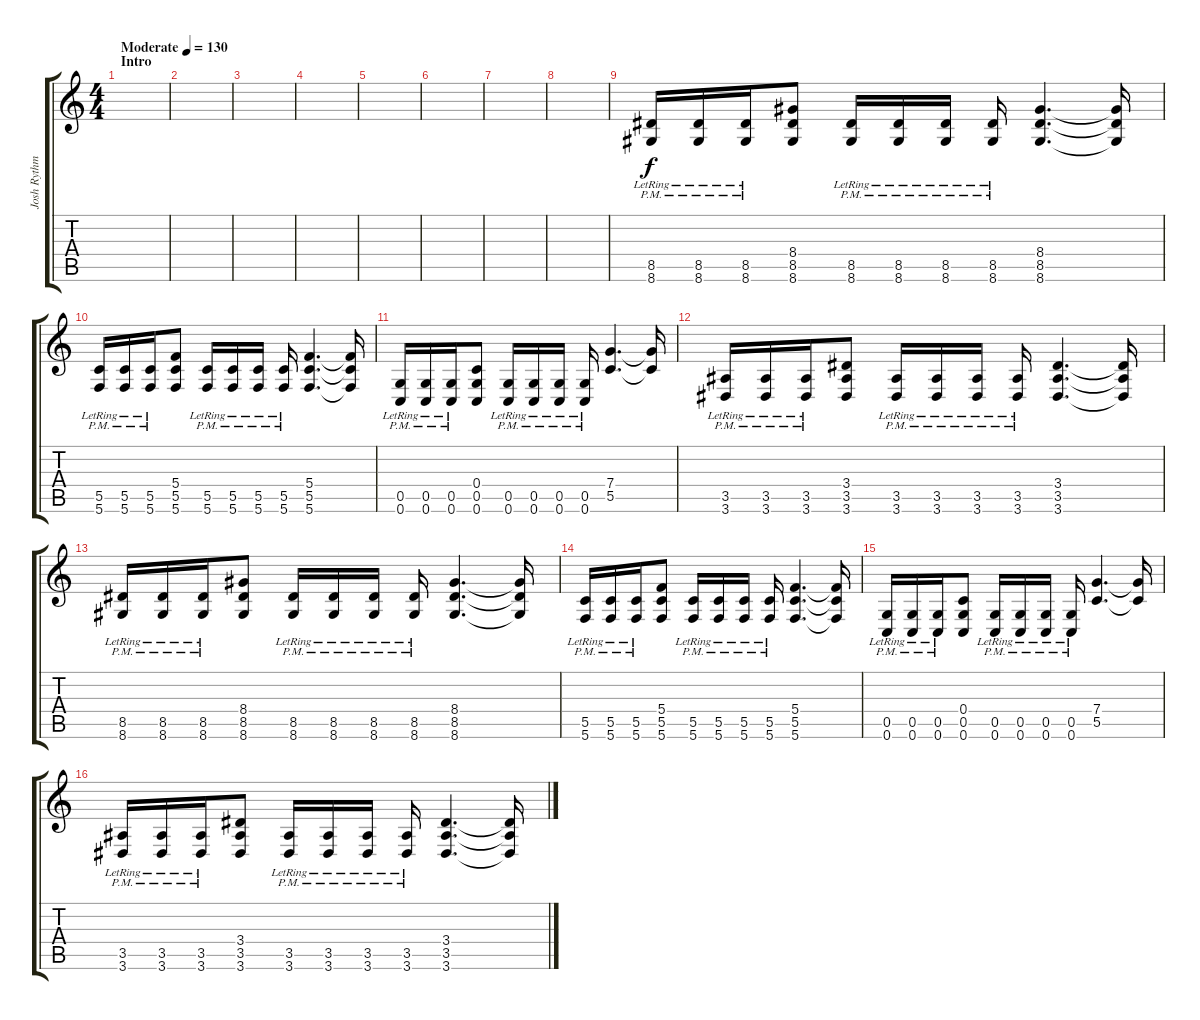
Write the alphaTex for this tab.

\track ("Josh Rythm" "Josh Rythm") {instrument distortionguitar}
\staff {score tabs}
\tuning (D4 A3 F3 C3 G2 C2) {hide}
\ts (4 4)
\section ("" "Intro")
\tempo (130 "Moderate")
\clef g2
\ks c
|
|
|
|
|
|
|
|
(8.5{pm lr} 8.6{pm lr}).16 (8.5{pm lr} 8.6{pm lr}).16 (8.5{pm lr} 8.6{pm lr}).16 (8.4 8.5 8.6).8 (8.5{pm lr} 8.6{pm lr}).16 (8.5{pm lr} 8.6{pm lr}).16 (8.5{pm lr} 8.6{pm lr}).16 (8.5{pm lr} 8.6{pm lr}).16 (8.4 8.5 8.6).4{d} (8.4{t} 8.5{t} 8.6{t}).16 |
(5.5{pm lr} 5.6{pm lr}).16 (5.5{pm lr} 5.6{pm lr}).16 (5.5{pm lr} 5.6{pm lr}).16 (5.4 5.5 5.6).8 (5.5{pm lr} 5.6{pm lr}).16 (5.5{pm lr} 5.6{pm lr}).16 (5.5{pm lr} 5.6{pm lr}).16 (5.5{pm lr} 5.6{pm lr}).16 (5.4 5.5 5.6).4{d} (5.4{t} 5.5{t} 5.6{t}).16 |
(0.5{pm lr} 0.6{pm lr}).16 (0.5{pm lr} 0.6{pm lr}).16 (0.5{pm lr} 0.6{pm lr}).16 (0.4 0.5 0.6).8 (0.5{pm lr} 0.6{pm lr}).16 (0.5{pm lr} 0.6{pm lr}).16 (0.5{pm lr} 0.6{pm lr}).16 (0.5{pm lr} 0.6{pm lr}).16 (7.4 5.5).4{d} (7.4{t} 5.5{t}).16 |
(3.5{pm lr} 3.6{pm lr}).16 (3.5{pm lr} 3.6{pm lr}).16 (3.5{pm lr} 3.6{pm lr}).16 (3.4 3.5 3.6).8 (3.5{pm lr} 3.6{pm lr}).16 (3.5{pm lr} 3.6{pm lr}).16 (3.5{pm lr} 3.6{pm lr}).16 (3.5{pm lr} 3.6{pm lr}).16 (3.4 3.5 3.6).4{d} (3.4{t} 3.5{t} 3.6{t}).16 |
(8.5{pm lr} 8.6{pm lr}).16 (8.5{pm lr} 8.6{pm lr}).16 (8.5{pm lr} 8.6{pm lr}).16 (8.4 8.5 8.6).8 (8.5{pm lr} 8.6{pm lr}).16 (8.5{pm lr} 8.6{pm lr}).16 (8.5{pm lr} 8.6{pm lr}).16 (8.5{pm lr} 8.6{pm lr}).16 (8.4 8.5 8.6).4{d} (8.4{t} 8.5{t} 8.6{t}).16 |
(5.5{pm lr} 5.6{pm lr}).16 (5.5{pm lr} 5.6{pm lr}).16 (5.5{pm lr} 5.6{pm lr}).16 (5.4 5.5 5.6).8 (5.5{pm lr} 5.6{pm lr}).16 (5.5{pm lr} 5.6{pm lr}).16 (5.5{pm lr} 5.6{pm lr}).16 (5.5{pm lr} 5.6{pm lr}).16 (5.4 5.5 5.6).4{d} (5.4{t} 5.5{t} 5.6{t}).16 |
(0.5{pm lr} 0.6{pm lr}).16 (0.5{pm lr} 0.6{pm lr}).16 (0.5{pm lr} 0.6{pm lr}).16 (0.4 0.5 0.6).8 (0.5{pm lr} 0.6{pm lr}).16 (0.5{pm lr} 0.6{pm lr}).16 (0.5{pm lr} 0.6{pm lr}).16 (0.5{pm lr} 0.6{pm lr}).16 (7.4 5.5).4{d} (7.4{t} 5.5{t}).16 |
(3.5{pm lr} 3.6{pm lr}).16 (3.5{pm lr} 3.6{pm lr}).16 (3.5{pm lr} 3.6{pm lr}).16 (3.4 3.5 3.6).8 (3.5{pm lr} 3.6{pm lr}).16 (3.5{pm lr} 3.6{pm lr}).16 (3.5{pm lr} 3.6{pm lr}).16 (3.5{pm lr} 3.6{pm lr}).16 (3.4 3.5 3.6).4{d} (3.4{t} 3.5{t} 3.6{t}).16
